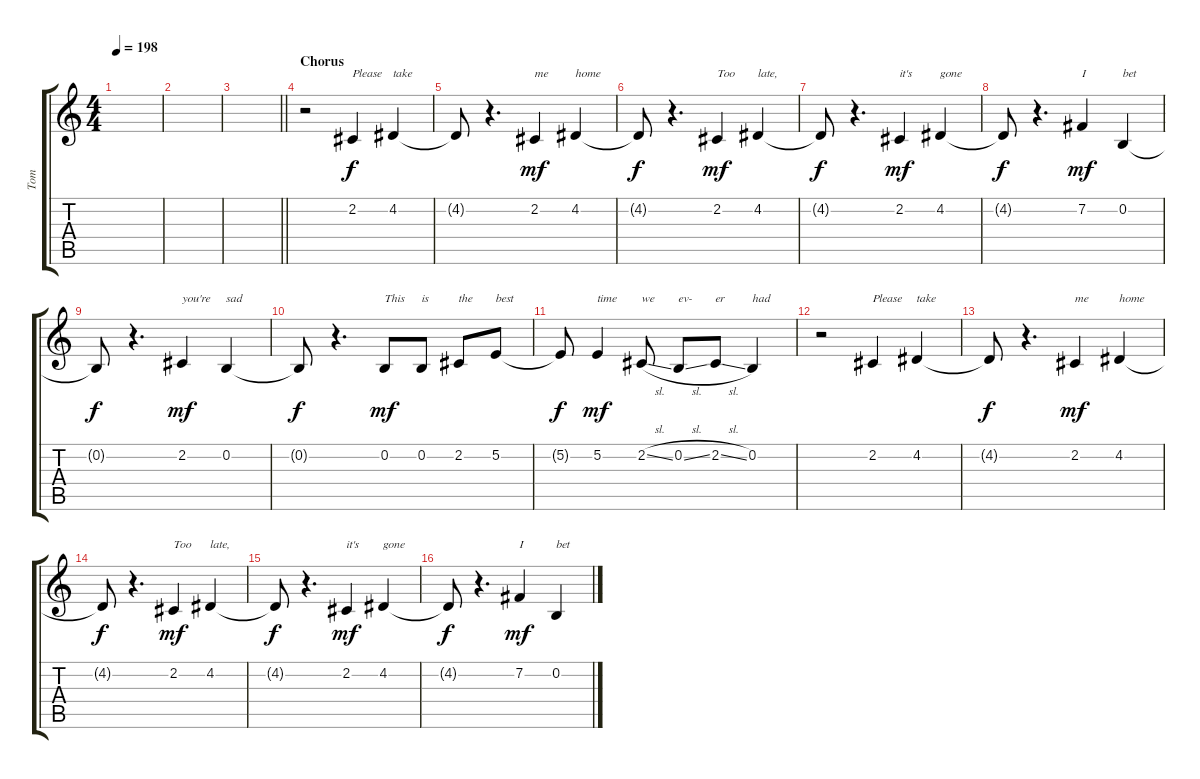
\track ("Tom" "Tom") {instrument altosax}
\staff {score tabs}
\tuning (E4 B3 G3 D3 A2 E2) {hide}
\ts (4 4)
\tempo 198
\clef g2
\ks c
|
|
\barLineRight lightlight
|
\section ("" "Chorus")
r.2 2.2.4{txt "Please"} 4.2.4{txt "take"} |
4.2{t}.8{dy f} r.4{d} 2.2.4{txt "me" dy mf} 4.2.4{txt "home"} |
4.2{t}.8{dy f} r.4{d} 2.2.4{txt "Too" dy mf} 4.2.4{txt "late,"} |
4.2{t}.8{dy f} r.4{d} 2.2.4{txt "it's" dy mf} 4.2.4{txt "gone"} |
4.2{t}.8{dy f} r.4{d} 7.2.4{txt "I" dy mf} 0.2.4{txt "bet"} |
0.2{t}.8{dy f} r.4{d} 2.2.4{txt "you're" dy mf} 0.2.4{txt "sad"} |
0.2{t}.8{dy f} r.4{d} 0.2.8{txt "This" dy mf} 0.2.8{txt "is"} 2.2.8{txt "the"} 5.2.8{txt "best"} |
5.2{t}.8{dy f} 5.2.4{txt "time" dy mf} 2.2{sl}.8{txt "we"} 0.2{sl}.8{txt "ev-"} 2.2{sl}.8{txt "er"} 0.2.4{txt "had"} |
r.2 2.2.4{txt "Please"} 4.2.4{txt "take"} |
4.2{t}.8{dy f} r.4{d} 2.2.4{txt "me" dy mf} 4.2.4{txt "home"} |
4.2{t}.8{dy f} r.4{d} 2.2.4{txt "Too" dy mf} 4.2.4{txt "late,"} |
4.2{t}.8{dy f} r.4{d} 2.2.4{txt "it's" dy mf} 4.2.4{txt "gone"} |
4.2{t}.8{dy f} r.4{d} 7.2.4{txt "I" dy mf} 0.2.4{txt "bet"}
